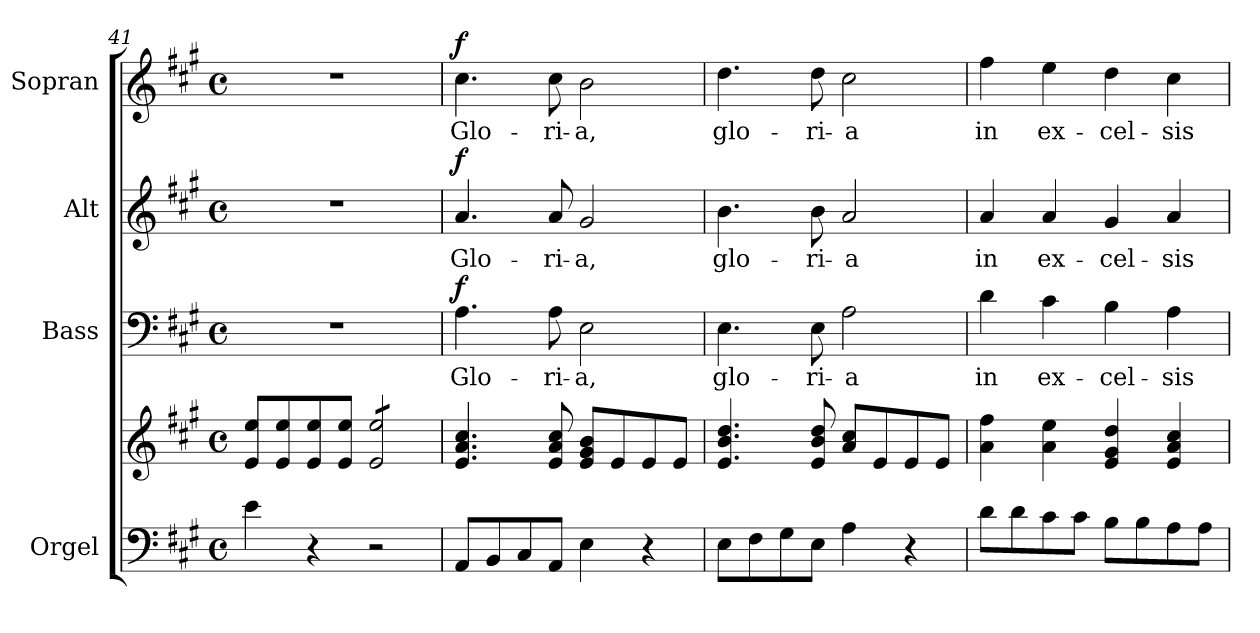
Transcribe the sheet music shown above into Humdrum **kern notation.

**kern	**kern	**kern	**text	**dynam	**kern	**text	**dynam	**kern	**text	**dynam
*part4	*part4	*part3	*part3	*part3	*part2	*part2	*part2	*part1	*part1	*part1
*staff5	*staff4	*staff3	*staff3	*staff3	*staff2	*staff2	*staff2	*staff1	*staff1	*staff1
*I"Orgel	*	*I"Bass	*	*	*I"Alt	*	*	*I"Sopran	*	*
*I'Org.	*	*I'B.	*	*	*I'A.	*	*	*I'S.	*	*
*clefF4	*clefG2	*clefF4	*	*	*clefG2	*	*	*clefG2	*	*
*k[f#c#g#]	*k[f#c#g#]	*k[f#c#g#]	*	*	*k[f#c#g#]	*	*	*k[f#c#g#]	*	*
*A:	*A:	*A:	*	*	*A:	*	*	*A:	*	*
*M4/4	*M4/4	*M4/4	*	*	*M4/4	*	*	*M4/4	*	*
*met(c)	*met(c)	*met(c)	*	*	*met(c)	*	*	*met(c)	*	*
=41	=41	=41	=41	=41	=41	=41	=41	=41	=41	=41
4e\	8e/ 8ee/L	1r	.	.	1r	.	.	1r	.	.
.	8e/ 8ee/	.	.	.	.	.	.	.	.	.
4r	8e/ 8ee/	.	.	.	.	.	.	.	.	.
.	8e/ 8ee/J	.	.	.	.	.	.	.	.	.
*	*tremolo	*	*	*	*	*	*	*	*	*
2r	8e/ 8ee/L	.	.	.	.	.	.	.	.	.
.	8e/ 8ee/	.	.	.	.	.	.	.	.	.
.	8e/ 8ee/	.	.	.	.	.	.	.	.	.
.	8e/ 8ee/J	.	.	.	.	.	.	.	.	.
*	*Xtremolo	*	*	*	*	*	*	*	*	*
=42	=42	=42	=42	=42	=42	=42	=42	=42	=42	=42
!	!	!	!LO:LY:b	!LO:DY:a	!	!LO:LY:b	!LO:DY:a	!	!LO:LY:b	!LO:DY:a
8AA/L	4.e/ 4.a/ 4.cc#/	4.A\	Glo-	f	4.a/	Glo-	f	4.cc#\	Glo-	f
8BB/	.	.	.	.	.	.	.	.	.	.
8C#/	.	.	.	.	.	.	.	.	.	.
!	!	!	!LO:LY:b	!	!	!LO:LY:b	!	!	!LO:LY:b	!
8AA/J	8e/ 8a/ 8cc#/	8A\	-ri-	.	8a/	-ri-	.	8cc#\	-ri-	.
!	!	!	!LO:LY:b	!	!	!LO:LY:b	!	!	!LO:LY:b	!
4E\	8e/ 8g#/ 8b/L	2E\	-a,	.	2g#/	-a,	.	2b\	-a,	.
.	8e/	.	.	.	.	.	.	.	.	.
4r	8e/	.	.	.	.	.	.	.	.	.
.	8e/J	.	.	.	.	.	.	.	.	.
=43	=43	=43	=43	=43	=43	=43	=43	=43	=43	=43
!	!	!	!LO:LY:b	!	!	!LO:LY:b	!	!	!LO:LY:b	!
8E\L	4.e/ 4.b/ 4.dd/	4.E\	glo-	.	4.b\	glo-	.	4.dd\	glo-	.
8F#\	.	.	.	.	.	.	.	.	.	.
8G#\	.	.	.	.	.	.	.	.	.	.
!	!	!	!LO:LY:b	!	!	!LO:LY:b	!	!	!LO:LY:b	!
8E\J	8e/ 8b/ 8dd/	8E\	-ri-	.	8b\	-ri-	.	8dd\	-ri-	.
!	!	!	!LO:LY:b	!	!	!LO:LY:b	!	!	!LO:LY:b	!
4A\	8a/ 8cc#/L	2A\	-a	.	2a/	-a	.	2cc#\	-a	.
.	8e/	.	.	.	.	.	.	.	.	.
4r	8e/	.	.	.	.	.	.	.	.	.
.	8e/J	.	.	.	.	.	.	.	.	.
=44	=44	=44	=44	=44	=44	=44	=44	=44	=44	=44
!	!	!	!LO:LY:b	!	!	!LO:LY:b	!	!	!LO:LY:b	!
8d\L	4a\ 4ff#\	4d\	in	.	4a/	in	.	4ff#\	in	.
8d\	.	.	.	.	.	.	.	.	.	.
!	!	!	!LO:LY:b	!	!	!LO:LY:b	!	!	!LO:LY:b	!
8c#\	4a\ 4ee\	4c#\	ex-	.	4a/	ex-	.	4ee\	ex-	.
8c#\J	.	.	.	.	.	.	.	.	.	.
!	!	!	!LO:LY:b	!	!	!LO:LY:b	!	!	!LO:LY:b	!
8B\L	4e/ 4g#/ 4dd/	4B\	-cel-	.	4g#/	-cel-	.	4dd\	-cel-	.
8B\	.	.	.	.	.	.	.	.	.	.
!	!	!	!LO:LY:b	!	!	!LO:LY:b	!	!	!LO:LY:b	!
8A\	4e/ 4a/ 4cc#/	4A\	-sis	.	4a/	-sis	.	4cc#\	-sis	.
8A\J	.	.	.	.	.	.	.	.	.	.
=	=	=	=	=	=	=	=	=	=	=
*-	*-	*-	*-	*-	*-	*-	*-	*-	*-	*-
